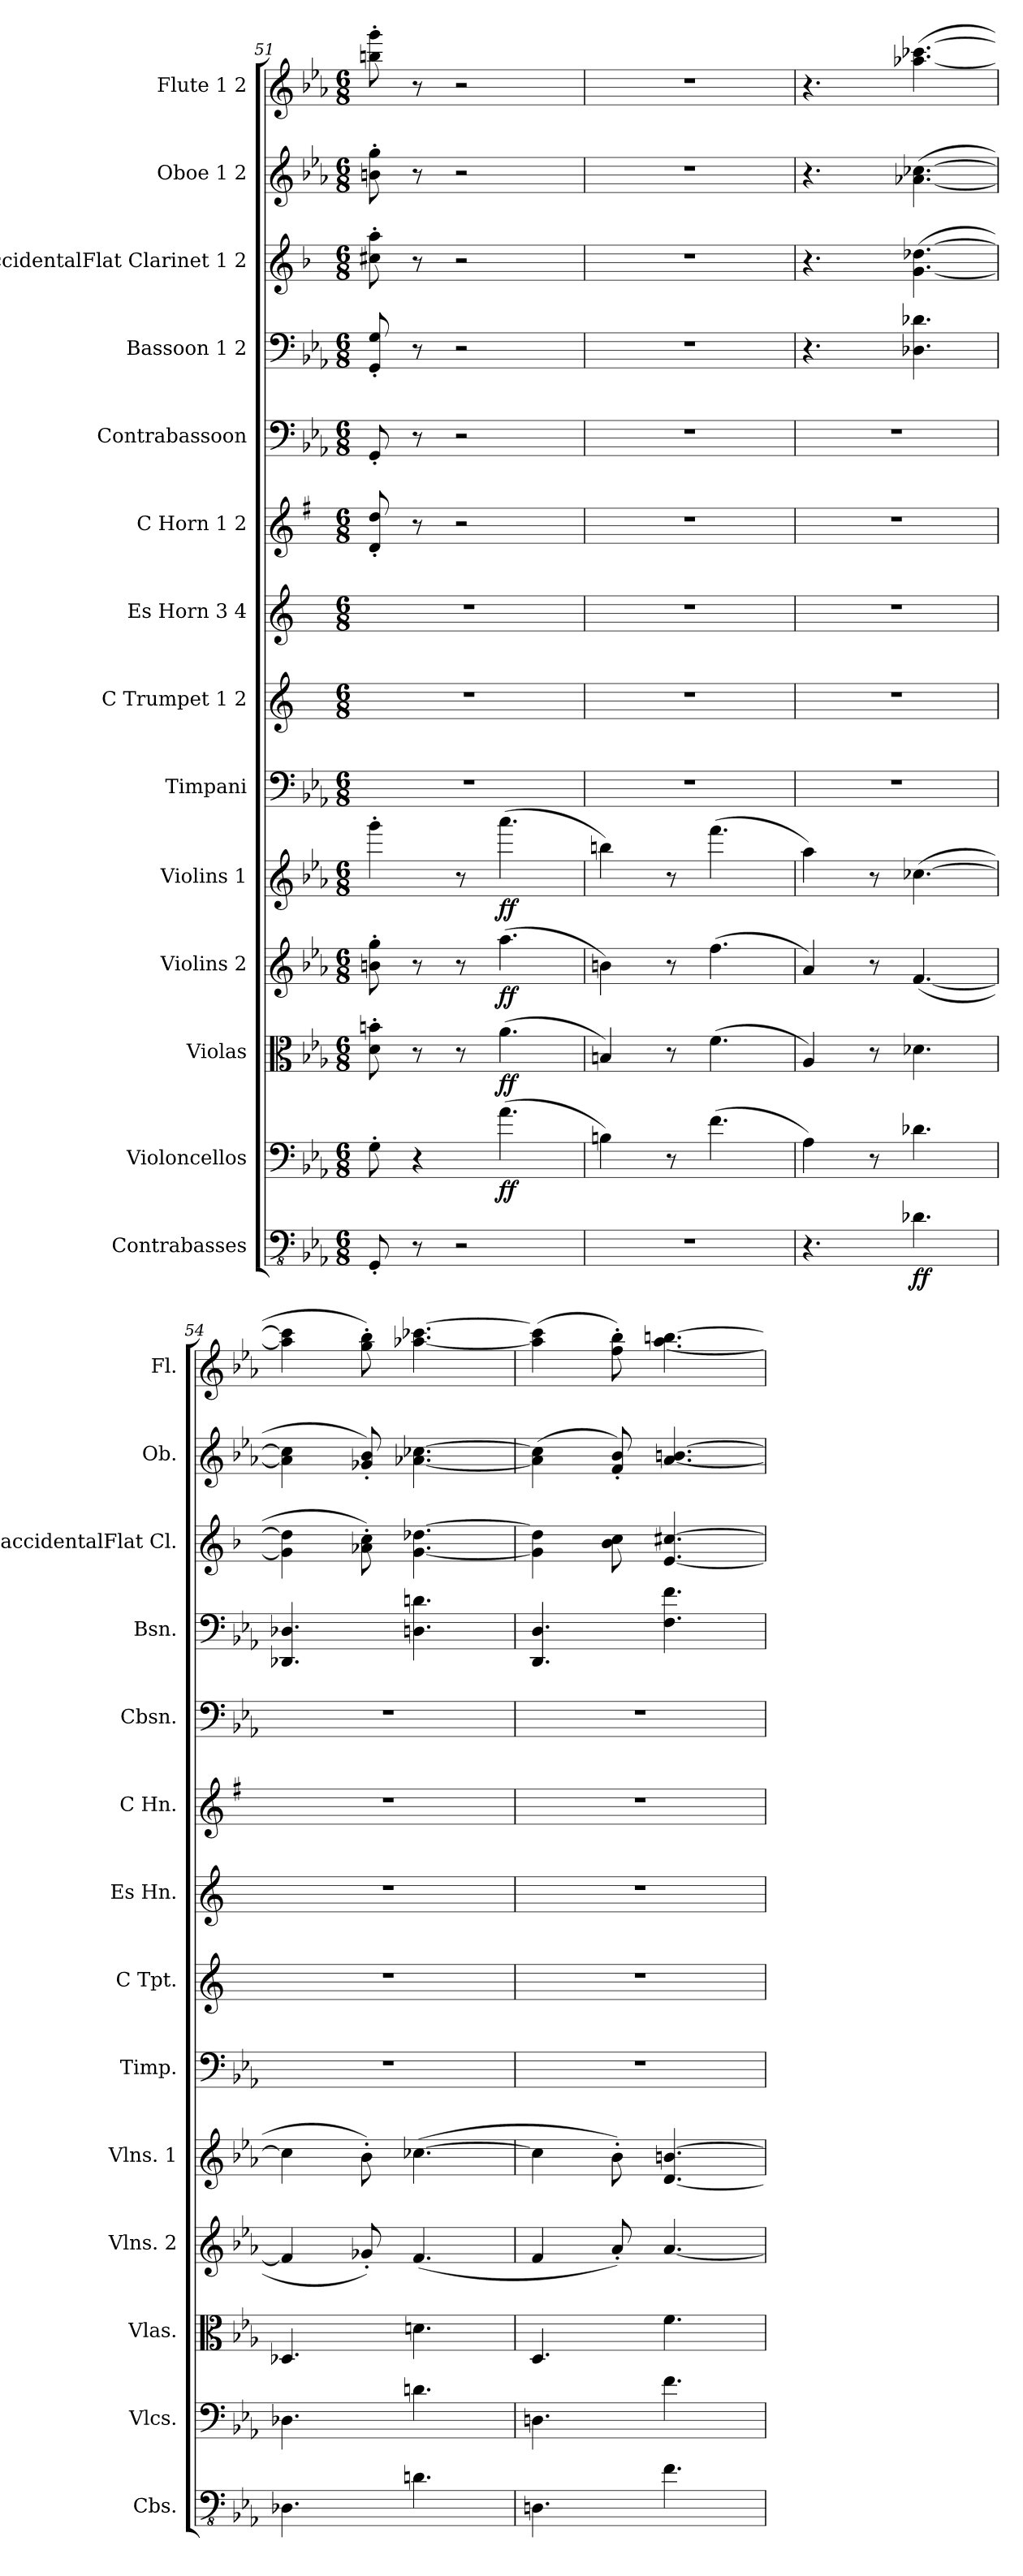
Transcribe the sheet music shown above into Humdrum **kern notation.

**kern	**dynam	**kern	**dynam	**kern	**dynam	**kern	**dynam	**kern	**dynam	**kern	**kern	**kern	**kern	**kern	**kern	**kern	**kern	**kern
*part14	*part14	*part13	*part13	*part12	*part12	*part11	*part11	*part10	*part10	*part9	*part8	*part7	*part6	*part5	*part4	*part3	*part2	*part1
*staff14	*staff14	*staff13	*staff13	*staff12	*staff12	*staff11	*staff11	*staff10	*staff10	*staff9	*staff8	*staff7	*staff6	*staff5	*staff4	*staff3	*staff2	*staff1
*I"Contrabasses	*	*I"Violoncellos	*	*I"Violas	*	*I"Violins 2	*	*I"Violins 1	*	*I"Timpani	*I"C Trumpet 1 2	*I"Es Horn 3 4	*I"C Horn 1 2	*I"Contrabassoon	*I"Bassoon 1 2	*I"BaccidentalFlat Clarinet 1 2	*I"Oboe 1 2	*I"Flute  1 2
*I'Cbs.	*	*I'Vlcs.	*	*I'Vlas.	*	*I'Vlns. 2	*	*I'Vlns. 1	*	*I'Timp.	*I'C Tpt.	*I'Es Hn.	*I'C Hn.	*I'Cbsn.	*I'Bsn.	*I'BaccidentalFlat Cl.	*I'Ob.	*I'Fl.
*clefFv4	*	*clefF4	*	*clefC3	*	*clefG2	*	*clefG2	*	*clefF4	*clefG2	*clefG2	*clefG2	*clefF4	*clefF4	*clefG2	*clefG2	*clefG2
*	*	*	*	*	*	*	*	*	*	*	*	*ITrd5c9	*ITrd4c7	*ITrd7c12	*	*ITrd1c2	*	*
*k[b-e-a-]	*	*k[b-e-a-]	*	*k[b-e-a-]	*	*k[b-e-a-]	*	*k[b-e-a-]	*	*k[b-e-a-]	*k[]	*k[b-e-a-]	*k[]	*k[b-e-a-]	*k[b-e-a-]	*k[b-e-a-]	*k[b-e-a-]	*k[b-e-a-]
*M6/8	*	*M6/8	*	*M6/8	*	*M6/8	*	*M6/8	*	*M6/8	*M6/8	*M6/8	*M6/8	*M6/8	*M6/8	*M6/8	*M6/8	*M6/8
=51	=51	=51	=51	=51	=51	=51	=51	=51	=51	=51	=51	=51	=51	=51	=51	=51	=51	=51
8GGG'/	.	8G'\	.	8d\' 8bn\'	.	8bn\' 8gg\'	.	4ggg'\	.	2.r	2.r	2.r	8G/' 8g/'	8GGG'/	8GG/' 8G/'	8bn\' 8gg\'	8bn\' 8gg\'	8bbn\' 8ggg\'
8r	.	4r	.	8r	.	8r	.	.	.	.	.	.	8r	8r	8r	8r	8r	8r
2r	.	.	.	8r	.	8r	.	8r	.	.	.	.	2r	2r	2r	2r	2r	2r
!	!	!	!LO:DY:b	!	!LO:DY:b	!	!LO:DY:b	!	!LO:DY:b	!	!	!	!	!	!	!	!	!
.	.	(4.a-\	ff	(4.a-\	ff	(4.aa-\	ff	(4.aaa-\	ff	.	.	.	.	.	.	.	.	.
!!LO:PB:g=z
=52	=52	=52	=52	=52	=52	=52	=52	=52	=52	=52	=52	=52	=52	=52	=52	=52	=52	=52
2.r	.	4Bn\)	.	4Bn/)	.	4bn\)	.	4bbn\)	.	2.r	2.r	2.r	2.r	2.r	2.r	2.r	2.r	2.r
.	.	8r	.	8r	.	8r	.	8r	.	.	.	.	.	.	.	.	.	.
.	.	(4.f\	.	(4.f\	.	(4.ff\	.	(4.fff\	.	.	.	.	.	.	.	.	.	.
=53	=53	=53	=53	=53	=53	=53	=53	=53	=53	=53	=53	=53	=53	=53	=53	=53	=53	=53
4.r	.	4A-\)	.	4A-/)	.	4a-/)	.	4aa-\)	.	2.r	2.r	2.r	2.r	2.r	4.r	4.r	4.r	4.r
.	.	8r	.	8r	.	8r	.	8r	.	.	.	.	.	.	.	.	.	.
!	!LO:DY:b	!	!	!	!	!	!	!	!	!	!	!	!	!	!	!	!	!
4.D-X\	ff	4.d-X\	.	4.d-X\	.	([4.f/	.	([4.cc-X\	.	.	.	.	.	.	4.D-X\ 4.d-X\	([4.f\ [4.cc-X\	([4.a-X\ [4.cc-X\	([4.aa-X\ [4.ccc-X\
=54	=54	=54	=54	=54	=54	=54	=54	=54	=54	=54	=54	=54	=54	=54	=54	=54	=54	=54
4.DD-X\	.	4.D-X\	.	4.D-X/	.	4f/]	.	4cc-\]	.	2.r	2.r	2.r	2.r	2.r	4.DD-X/ 4.D-X/	4f\] 4cc-\]	4a-\] 4cc-\]	4aa-\] 4ccc-\]
.	.	.	.	.	.	8g-X'/)	.	8b-'\)	.	.	.	.	.	.	.	8g-X\' 8b-\')	8g-X/' 8b-/')	8gg\' 8bb-\')
4.Dn\	.	4.dn\	.	4.dn\	.	(4.f/	.	([4.cc-X\	.	.	.	.	.	.	4.Dn\ 4.dn\	[4.f\ [4.cc-X\	[4.a-X\ [4.cc-X\	[4.aa-X\ [4.ccc-X\
=55	=55	=55	=55	=55	=55	=55	=55	=55	=55	=55	=55	=55	=55	=55	=55	=55	=55	=55
4.DDn\	.	4.Dn\	.	4.D/	.	4f/	.	4cc-\]	.	2.r	2.r	2.r	2.r	2.r	4.DD/ 4.D/	4f\] 4cc-\]	(4a-\] 4cc-\]	(4aa-\] 4ccc-\]
.	.	.	.	.	.	8a-'/)	.	8b-'\)	.	.	.	.	.	.	.	8a-\ 8b-\	8f/' 8b-/')	8ff\' 8bb-\')
4.F\	.	4.f\	.	4.f\	.	[4.a-/	.	[4.d/ [4.bn/	.	.	.	.	.	.	4.F\ 4.f\	[4.d/ [4.bn/	[4.a-/ [4.bn/	[4.aa-\ [4.bbn\
=	=	=	=	=	=	=	=	=	=	=	=	=	=	=	=	=	=	=
*-	*-	*-	*-	*-	*-	*-	*-	*-	*-	*-	*-	*-	*-	*-	*-	*-	*-	*-
